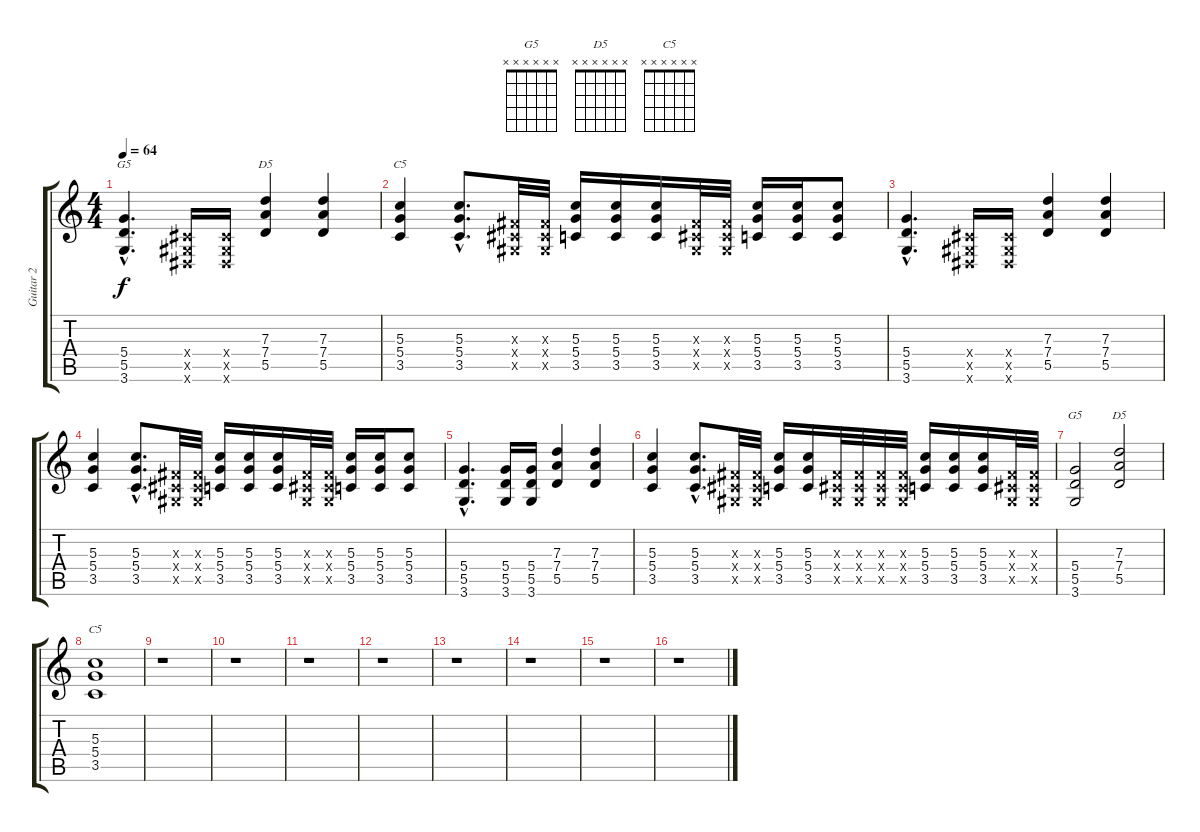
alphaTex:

\track ("Guitar 2" "Guitar 2") {instrument distortionguitar}
\staff {score tabs}
\tuning (E4 B3 G3 D3 A2 E2) {hide}
\chord ("G5" x x x 5 5 3)
\chord ("D5" x x 7 7 5 x) {firstfret 5}
\chord ("C5" x x 5 5 3 x)
\chord ("G5" x x x x x x) {firstfret 0}
\chord ("D5" x x x x x x) {firstfret 0}
\chord ("C5" x x x x x x) {firstfret 0}
\ts (4 4)
\tempo 64
\clef g2
\ks c
(5.4{hac} 5.5{hac} 3.6{hac}).4{d ch "G5" dy f} (-1.4{x} -1.5{x} -1.6{x}).16 (-1.4{x} -1.5{x} -1.6{x}).16 (7.3 7.4 5.5).4{ch "D5"} (7.3 7.4 5.5).4 |
(5.3 5.4 3.5).4{ch "C5"} (5.3{hac} 5.4{hac} 3.5{hac}).8{d} (-1.3{x} -1.4{x} -1.5{x}).32 (-1.3{x} -1.4{x} -1.5{x}).32 (5.3 5.4 3.5).16 (5.3 5.4 3.5).16 (5.3 5.4 3.5).16 (-1.3{x} -1.4{x} -1.5{x}).32 (-1.3{x} -1.4{x} -1.5{x}).32 (5.3 5.4 3.5).16 (5.3 5.4 3.5).16 (5.3 5.4 3.5).8 |
(5.4{hac} 5.5{hac} 3.6{hac}).4{d} (-1.4{x} -1.5{x} -1.6{x}).16 (-1.4{x} -1.5{x} -1.6{x}).16 (7.3 7.4 5.5).4 (7.3 7.4 5.5).4 |
(5.3 5.4 3.5).4 (5.3{hac} 5.4{hac} 3.5{hac}).8{d} (-1.3{x} -1.4{x} -1.5{x}).32 (-1.3{x} -1.4{x} -1.5{x}).32 (5.3 5.4 3.5).16 (5.3 5.4 3.5).16 (5.3 5.4 3.5).16 (-1.3{x} -1.4{x} -1.5{x}).32 (-1.3{x} -1.4{x} -1.5{x}).32 (5.3 5.4 3.5).16 (5.3 5.4 3.5).16 (5.3 5.4 3.5).8 |
(5.4{hac} 5.5{hac} 3.6{hac}).4{d} (5.4 5.5 3.6).16 (5.4 5.5 3.6).16 (7.3 7.4 5.5).4 (7.3 7.4 5.5).4 |
(5.3 5.4 3.5).4 (5.3{hac} 5.4{hac} 3.5{hac}).8{d} (-1.3{x} -1.4{x} -1.5{x}).32 (-1.3{x} -1.4{x} -1.5{x}).32 (5.3 5.4 3.5).16 (5.3 5.4 3.5).16 (-1.3{x} -1.4{x} -1.5{x}).32 (-1.3{x} -1.4{x} -1.5{x}).32 (-1.3{x} -1.4{x} -1.5{x}).32 (-1.3{x} -1.4{x} -1.5{x}).32 (5.3 5.4 3.5).16 (5.3 5.4 3.5).16 (5.3 5.4 3.5).16 (-1.3{x} -1.4{x} -1.5{x}).32 (-1.3{x} -1.4{x} -1.5{x}).32 |
(5.4 5.5 3.6).2{ch "G5"} (7.3 7.4 5.5).2{ch "D5"} |
(5.3 5.4 3.5).1{ch "C5"} |
r.1 |
r.1 |
r.1 |
r.1 |
r.1 |
r.1 |
r.1 |
r.1
